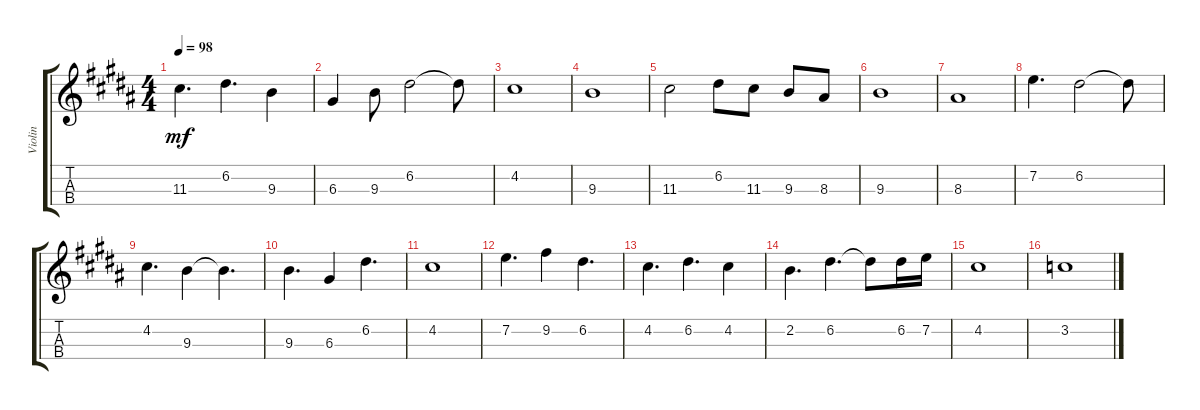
\track ("Violin" "Violin") {instrument violin}
\staff {score tabs}
\tuning (E5 A4 D4 G3) {hide}
\ts (4 4)
\tempo 98
\clef g2
\ks b
11.3.4{d dy mf} 6.2.4{d} 9.3.4 |
6.3.4 9.3.8 6.2.2 6.2{t}.8 |
4.2.1 |
9.3.1 |
11.3.2 6.2.8 11.3.8 9.3.8 8.3.8 |
9.3.1 |
8.3.1 |
7.2.4{d} 6.2.2 6.2{t}.8 |
4.2.4{d} 9.3.4 9.3{t}.4{d} |
9.3.4{d} 6.3.4 6.2.4{d} |
4.2.1 |
7.2.4{d} 9.2.4 6.2.4{d} |
4.2.4{d} 6.2.4{d} 4.2.4 |
2.2.4{d} 6.2.4{d} 6.2{t}.8 6.2.16 7.2.16 |
4.2.1 |
3.2.1
